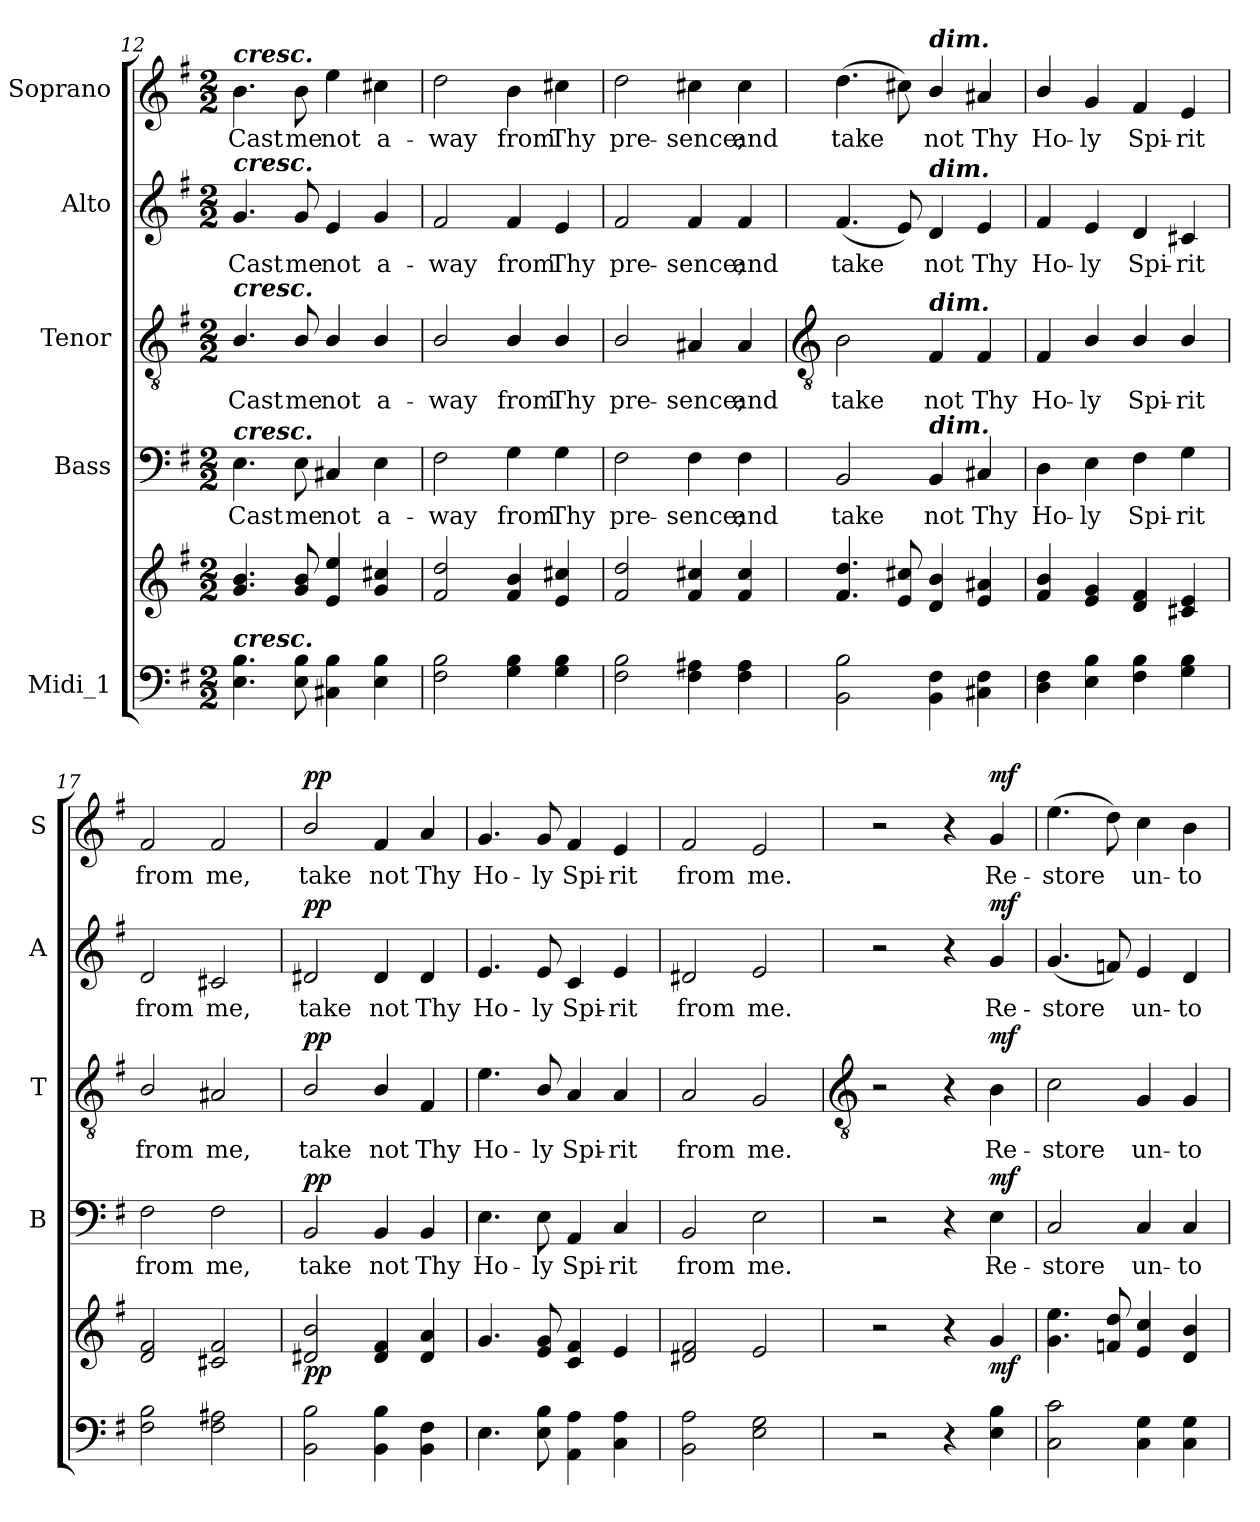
**kern	**kern	**dynam	**kern	**text	**dynam	**kern	**text	**dynam	**kern	**text	**dynam	**kern	**text	**dynam
*part5	*part5	*part5	*part4	*part4	*part4	*part3	*part3	*part3	*part2	*part2	*part2	*part1	*part1	*part1
*staff6	*staff5	*staff5/6	*staff4	*staff4	*staff4	*staff3	*staff3	*staff3	*staff2	*staff2	*staff2	*staff1	*staff1	*staff1
*I"Midi_1	*	*	*I"Bass	*	*	*I"Tenor	*	*	*I"Alto	*	*	*I"Soprano	*	*
*	*	*	*I'B	*	*	*I'T	*	*	*I'A	*	*	*I'S	*	*
*clefF4	*clefG2	*	*clefF4	*	*	*clefGv2	*	*	*clefG2	*	*	*clefG2	*	*
*k[f#]	*k[f#]	*	*k[f#]	*	*	*k[f#]	*	*	*k[f#]	*	*	*k[f#]	*	*
*G:	*G:	*	*G:	*	*	*G:	*	*	*G:	*	*	*G:	*	*
*M2/2	*M2/2	*	*M2/2	*	*	*M2/2	*	*	*M2/2	*	*	*M2/2	*	*
=12	=12	=12	=12	=12	=12	=12	=12	=12	=12	=12	=12	=12	=12	=12
!	!	!	!	!	!	!	!	!	!	!	!	!LO:TX:a:Bi:t=cresc.	!	!
!	!	!	!	!	!	!	!	!	!LO:TX:a:Bi:t=cresc.	!	!	!	!	!
!	!	!	!	!	!	!LO:TX:a:Bi:t=cresc.	!	!	!	!	!	!	!	!
!	!	!	!LO:TX:a:Bi:t=cresc.	!	!	!	!	!	!	!	!	!	!	!
!LO:TX:a:Bi:t=cresc.	!	!	!	!	!	!	!	!	!	!	!	!	!	!
!	!	!	!	!LO:LY:b	!	!	!LO:LY:b	!	!	!LO:LY:b	!	!	!LO:LY:b	!
4.E 4.B	4.g 4.b	.	4.E	Cast	.	4.B/	Cast	.	4.g	Cast	.	4.b	Cast	.
!	!	!	!	!LO:LY:b	!	!	!LO:LY:b	!	!	!LO:LY:b	!	!	!LO:LY:b	!
8E 8B	8g 8b	.	8E	me	.	8B/	me	.	8g	me	.	8b	me	.
!	!	!	!	!LO:LY:b	!	!	!LO:LY:b	!	!	!LO:LY:b	!	!	!LO:LY:b	!
4C#X 4B	4e 4ee	.	4C#X	not	.	4B/	not	.	4e	not	.	4ee	not	.
!	!	!	!	!LO:LY:b	!	!	!LO:LY:b	!	!	!LO:LY:b	!	!	!LO:LY:b	!
4E 4B	4g 4cc#X	.	4E	a-	.	4B/	a-	.	4g	a-	.	4cc#X	a-	.
=13	=13	=13	=13	=13	=13	=13	=13	=13	=13	=13	=13	=13	=13	=13
!	!	!	!	!LO:LY:b	!	!	!LO:LY:b	!	!	!LO:LY:b	!	!	!LO:LY:b	!
2F# 2B	2f# 2dd	.	2F#	-way	.	2B/	-way	.	2f#	-way	.	2dd	-way	.
!	!	!	!	!LO:LY:b	!	!	!LO:LY:b	!	!	!LO:LY:b	!	!	!LO:LY:b	!
4G 4B	4f# 4b	.	4G	from	.	4B/	from	.	4f#	from	.	4b	from	.
!	!	!	!	!LO:LY:b	!	!	!LO:LY:b	!	!	!LO:LY:b	!	!	!LO:LY:b	!
4G 4B	4e 4cc#X	.	4G	Thy	.	4B/	Thy	.	4e	Thy	.	4cc#X	Thy	.
=14	=14	=14	=14	=14	=14	=14	=14	=14	=14	=14	=14	=14	=14	=14
!	!	!	!	!LO:LY:b	!	!	!LO:LY:b	!	!	!LO:LY:b	!	!	!LO:LY:b	!
2F# 2B	2f# 2dd	.	2F#	pre-	.	2B/	pre-	.	2f#	pre-	.	2dd	pre-	.
!	!	!	!	!LO:LY:b	!	!	!LO:LY:b	!	!	!LO:LY:b	!	!	!LO:LY:b	!
4F# 4A#X	4f# 4cc#X	.	4F#	-sence;	.	4A#X	-sence;	.	4f#	-sence;	.	4cc#X	-sence;	.
!	!	!	!	!LO:LY:b	!	!	!LO:LY:b	!	!	!LO:LY:b	!	!	!LO:LY:b	!
4F# 4A#	4f# 4cc#	.	4F#	and	.	4A#	and	.	4f#	and	.	4cc#	and	.
!!LO:LB:g=z
=15	=15	=15	=15	=15	=15	=15	=15	=15	=15	=15	=15	=15	=15	=15
*	*	*	*	*	*	*clefGv2	*	*	*	*	*	*	*	*
!	!	!	!	!LO:LY:b	!	!	!LO:LY:b	!	!	!LO:LY:b	!	!	!LO:LY:b	!
2BB 2B	4.f# 4.dd	.	2BB	take	.	2B	take	.	(<4.f#	take	.	(>4.dd	take	.
.	8e 8cc#X	.	.	.	.	.	.	.	8e)	.	.	8cc#X)	.	.
!	!	!	!	!	!	!	!	!	!	!	!	!LO:TX:a:Bi:t=dim.	!	!
!	!	!	!	!	!	!	!	!	!LO:TX:a:Bi:t=dim.	!	!	!	!	!
!	!	!	!	!	!	!LO:TX:a:Bi:t=dim.	!	!	!	!	!	!	!	!
!	!	!	!LO:TX:a:Bi:t=dim.	!	!	!	!	!	!	!	!	!	!	!
!	!	!	!	!LO:LY:b	!	!	!LO:LY:b	!	!	!LO:LY:b	!	!	!LO:LY:b	!
4BB 4F#	4d 4b	.	4BB	not	.	4F#	not	.	4d	not	.	4b/	not	.
!	!	!	!	!LO:LY:b	!	!	!LO:LY:b	!	!	!LO:LY:b	!	!	!LO:LY:b	!
4C#X 4F#	4e 4a#X	.	4C#X	Thy	.	4F#	Thy	.	4e	Thy	.	4a#X	Thy	.
=16	=16	=16	=16	=16	=16	=16	=16	=16	=16	=16	=16	=16	=16	=16
!	!	!	!	!LO:LY:b	!	!	!LO:LY:b	!	!	!LO:LY:b	!	!	!LO:LY:b	!
4D 4F#	4f# 4b	.	4D	Ho-	.	4F#	Ho-	.	4f#	Ho-	.	4b/	Ho-	.
!	!	!	!	!LO:LY:b	!	!	!LO:LY:b	!	!	!LO:LY:b	!	!	!LO:LY:b	!
4E 4B	4e 4g	.	4E	-ly	.	4B/	-ly	.	4e	-ly	.	4g	-ly	.
!	!	!	!	!LO:LY:b	!	!	!LO:LY:b	!	!	!LO:LY:b	!	!	!LO:LY:b	!
4F# 4B	4d 4f#	.	4F#	Spi-	.	4B/	Spi-	.	4d	Spi-	.	4f#	Spi-	.
!	!	!	!	!LO:LY:b	!	!	!LO:LY:b	!	!	!LO:LY:b	!	!	!LO:LY:b	!
4G 4B	4c#X 4e	.	4G	-rit	.	4B/	-rit	.	4c#X	-rit	.	4e	-rit	.
=17	=17	=17	=17	=17	=17	=17	=17	=17	=17	=17	=17	=17	=17	=17
!	!	!	!	!LO:LY:b	!	!	!LO:LY:b	!	!	!LO:LY:b	!	!	!LO:LY:b	!
2F# 2B	2d 2f#	.	2F#	from	.	2B/	from	.	2d	from	.	2f#	from	.
!	!	!	!	!LO:LY:b	!	!	!LO:LY:b	!	!	!LO:LY:b	!	!	!LO:LY:b	!
2F# 2A#X	2c#X 2f#	.	2F#	me,	.	2A#X	me,	.	2c#X	me,	.	2f#	me,	.
=18	=18	=18	=18	=18	=18	=18	=18	=18	=18	=18	=18	=18	=18	=18
!	!	!LO:DY:b	!	!LO:LY:b	!LO:DY:b	!	!LO:LY:b	!LO:DY:b	!	!LO:LY:b	!LO:DY:b	!	!LO:LY:b	!LO:DY:b
2BB 2B	2d#X 2b	pp	2BB	take	pp	2B/	take	pp	2d#X	take	pp	2b/	take	pp
!	!	!	!	!LO:LY:b	!	!	!LO:LY:b	!	!	!LO:LY:b	!	!	!LO:LY:b	!
4BB 4B	4d# 4f#	.	4BB	not	.	4B/	not	.	4d#	not	.	4f#	not	.
!	!	!	!	!LO:LY:b	!	!	!LO:LY:b	!	!	!LO:LY:b	!	!	!LO:LY:b	!
4BB 4F#	4d# 4a	.	4BB	Thy	.	4F#	Thy	.	4d#	Thy	.	4a	Thy	.
=19	=19	=19	=19	=19	=19	=19	=19	=19	=19	=19	=19	=19	=19	=19
!	!	!	!	!LO:LY:b	!	!	!LO:LY:b	!	!	!LO:LY:b	!	!	!LO:LY:b	!
4.E	4.g	.	4.E	Ho-	.	4.e	Ho-	.	4.e	Ho-	.	4.g	Ho-	.
!	!	!	!	!LO:LY:b	!	!	!LO:LY:b	!	!	!LO:LY:b	!	!	!LO:LY:b	!
8E 8B	8e 8g	.	8E	-ly	.	8B/	-ly	.	8e	-ly	.	8g	-ly	.
!	!	!	!	!LO:LY:b	!	!	!LO:LY:b	!	!	!LO:LY:b	!	!	!LO:LY:b	!
4AA 4A	4c 4f#	.	4AA	Spi-	.	4A	Spi-	.	4c	Spi-	.	4f#	Spi-	.
!	!	!	!	!LO:LY:b	!	!	!LO:LY:b	!	!	!LO:LY:b	!	!	!LO:LY:b	!
4C 4A	4e	.	4C	-rit	.	4A	-rit	.	4e	-rit	.	4e	-rit	.
=20	=20	=20	=20	=20	=20	=20	=20	=20	=20	=20	=20	=20	=20	=20
!	!	!	!	!LO:LY:b	!	!	!LO:LY:b	!	!	!LO:LY:b	!	!	!LO:LY:b	!
2BB 2A	2d#X 2f#	.	2BB	from	.	2A	from	.	2d#X	from	.	2f#	from	.
!	!	!	!	!LO:LY:b	!	!	!LO:LY:b	!	!	!LO:LY:b	!	!	!LO:LY:b	!
2E 2G	2e	.	2E	me.	.	2G	me.	.	2e	me.	.	2e	me.	.
!!LO:LB:g=z
=21	=21	=21	=21	=21	=21	=21	=21	=21	=21	=21	=21	=21	=21	=21
*	*	*	*	*	*	*clefGv2	*	*	*	*	*	*	*	*
2r	2r	.	2r	.	.	2r	.	.	2r	.	.	2r	.	.
4r	4r	.	4r	.	.	4r	.	.	4r	.	.	4r	.	.
!	!	!LO:DY:b	!	!LO:LY:b	!LO:DY:b	!	!LO:LY:b	!LO:DY:b	!	!LO:LY:b	!LO:DY:b	!	!LO:LY:b	!LO:DY:b
4E 4B	4g	mf	4E	Re-	mf	4B	Re-	mf	4g	Re-	mf	4g	Re-	mf
=22	=22	=22	=22	=22	=22	=22	=22	=22	=22	=22	=22	=22	=22	=22
!	!	!	!	!LO:LY:b	!	!	!LO:LY:b	!	!	!LO:LY:b	!	!	!LO:LY:b	!
2C 2c	4.g 4.ee	.	2C	-store	.	2c	-store	.	(<4.g	-store	.	(>4.ee	-store	.
.	8fn 8dd	.	.	.	.	.	.	.	8fn)	.	.	8dd)	.	.
!	!	!	!	!LO:LY:b	!	!	!LO:LY:b	!	!	!LO:LY:b	!	!	!LO:LY:b	!
4C 4G	4e 4cc	.	4C	un-	.	4G	un-	.	4e	un-	.	4cc	un-	.
!	!	!	!	!LO:LY:b	!	!	!LO:LY:b	!	!	!LO:LY:b	!	!	!LO:LY:b	!
4C 4G	4d 4b	.	4C	-to	.	4G	-to	.	4d	-to	.	4b	-to	.
=	=	=	=	=	=	=	=	=	=	=	=	=	=	=
*-	*-	*-	*-	*-	*-	*-	*-	*-	*-	*-	*-	*-	*-	*-
